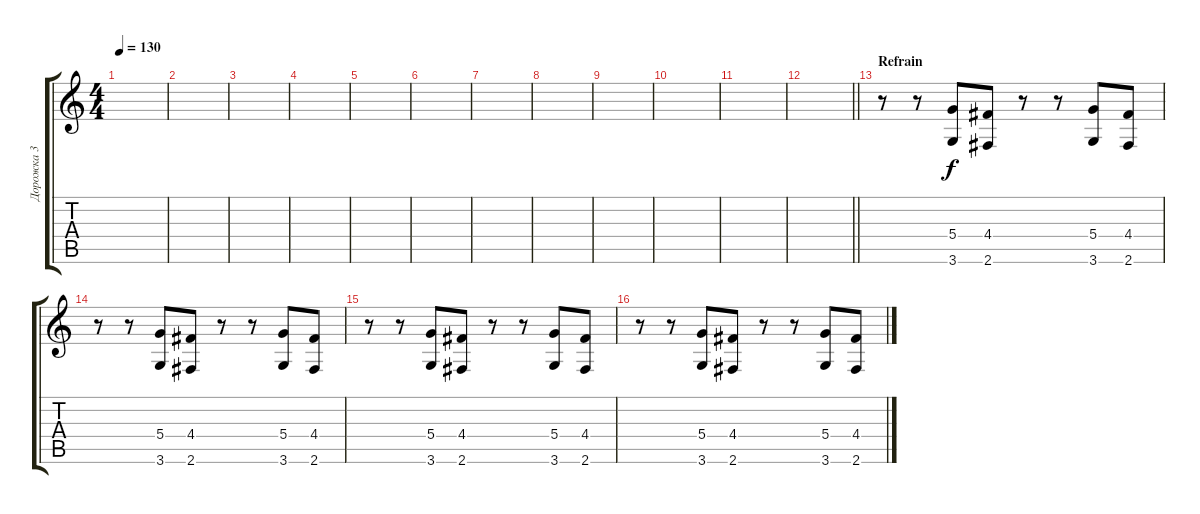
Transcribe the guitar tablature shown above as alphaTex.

\track ("Дорожка 3" "Дорожка 3") {instrument distortionguitar}
\staff {score tabs}
\tuning (E4 B3 G3 D3 A2 E2) {hide}
\ts (4 4)
\tempo 130
\clef g2
\ks c
|
|
|
|
|
|
|
|
|
|
|
\barLineRight lightlight
|
\section ("" "Refrain")
r.8 r.8 (5.4 3.6).8 (4.4 2.6).8 r.8 r.8 (5.4 3.6).8 (4.4 2.6).8 |
r.8 r.8 (5.4 3.6).8 (4.4 2.6).8 r.8 r.8 (5.4 3.6).8 (4.4 2.6).8 |
r.8 r.8 (5.4 3.6).8 (4.4 2.6).8 r.8 r.8 (5.4 3.6).8 (4.4 2.6).8 |
r.8 r.8 (5.4 3.6).8 (4.4 2.6).8 r.8 r.8 (5.4 3.6).8 (4.4 2.6).8
